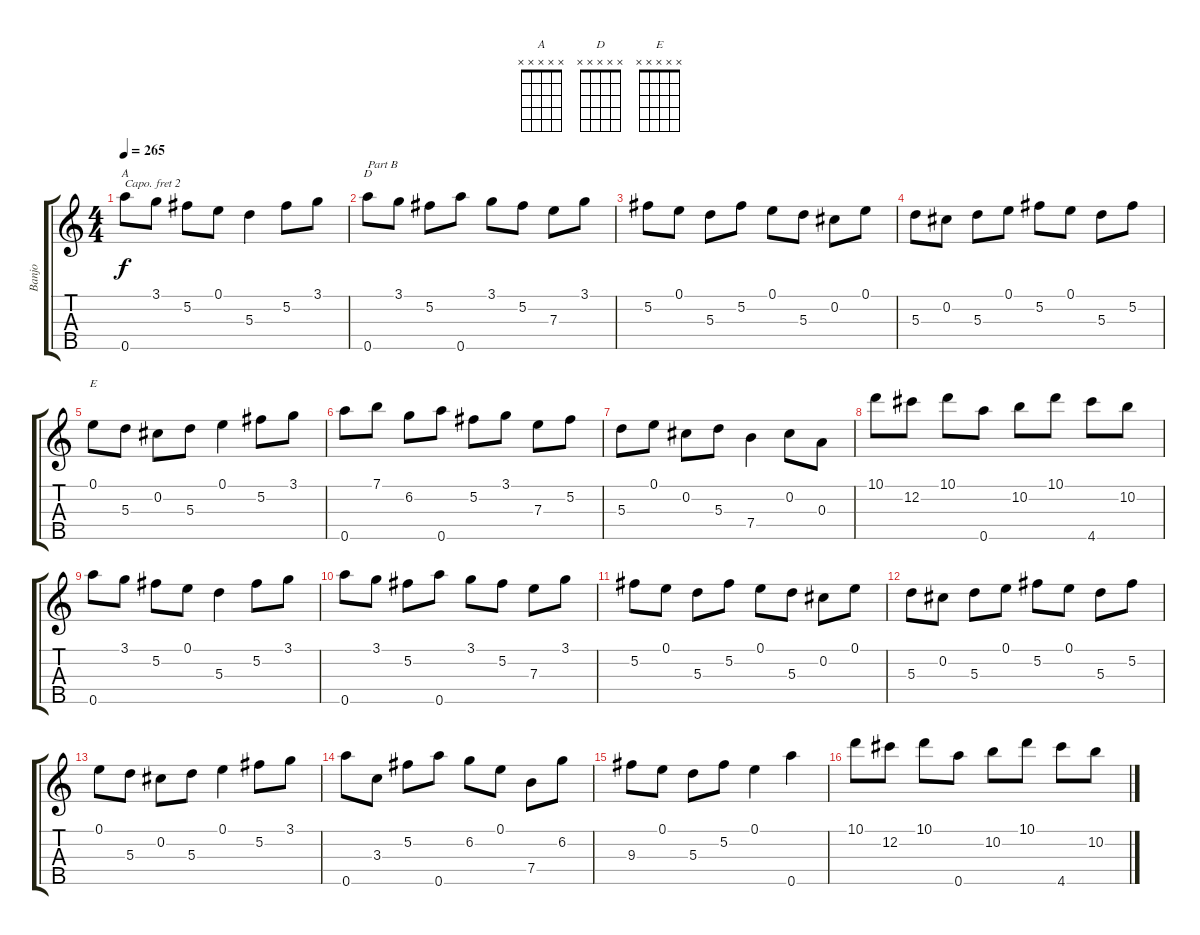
\track ("Banjo" "Banjo") {instrument banjo}
\staff {score tabs}
\capo 2
\tuning (D4 B3 G3 D3 G4) {hide}
\displaytranspose 12
\chord ("A" x x x x x) {firstfret 0}
\chord ("D" x x x x x) {firstfret 0}
\chord ("E" x x x x x) {firstfret 0}
\ts (4 4)
\tempo 265
\clef g2
\ks c
0.5.8{ch "A" dy f} 3.1.8 5.2.8 0.1.8 5.3.4 5.2.8 3.1.8 |
0.5.8{ch "D" txt "Part B"} 3.1.8 5.2.8 0.5.8 3.1.8 5.2.8 7.3.8 3.1.8 |
5.2.8 0.1.8 5.3.8 5.2.8 0.1.8 5.3.8 0.2.8 0.1.8 |
5.3.8 0.2.8 5.3.8 0.1.8 5.2.8 0.1.8 5.3.8 5.2.8 |
0.1.8{ch "E"} 5.3.8 0.2.8 5.3.8 0.1.4 5.2.8 3.1.8 |
0.5.8 7.1.8 6.2.8 0.5.8 5.2.8 3.1.8 7.3.8 5.2.8 |
5.3.8 0.1.8 0.2.8 5.3.8 7.4.4 0.2.8 0.3.8 |
10.1.8 12.2.8 10.1.8 0.5.8 10.2.8 10.1.8 4.5.8 10.2.8 |
0.5.8 3.1.8 5.2.8 0.1.8 5.3.4 5.2.8 3.1.8 |
0.5.8 3.1.8 5.2.8 0.5.8 3.1.8 5.2.8 7.3.8 3.1.8 |
5.2.8 0.1.8 5.3.8 5.2.8 0.1.8 5.3.8 0.2.8 0.1.8 |
5.3.8 0.2.8 5.3.8 0.1.8 5.2.8 0.1.8 5.3.8 5.2.8 |
0.1.8 5.3.8 0.2.8 5.3.8 0.1.4 5.2.8 3.1.8 |
0.5.8 3.3.8 5.2.8 0.5.8 6.2.8 0.1.8 7.4.8 6.2.8 |
9.3.8 0.1.8 5.3.8 5.2.8 0.1.4 0.5.4 |
10.1.8 12.2.8 10.1.8 0.5.8 10.2.8 10.1.8 4.5.8 10.2.8
